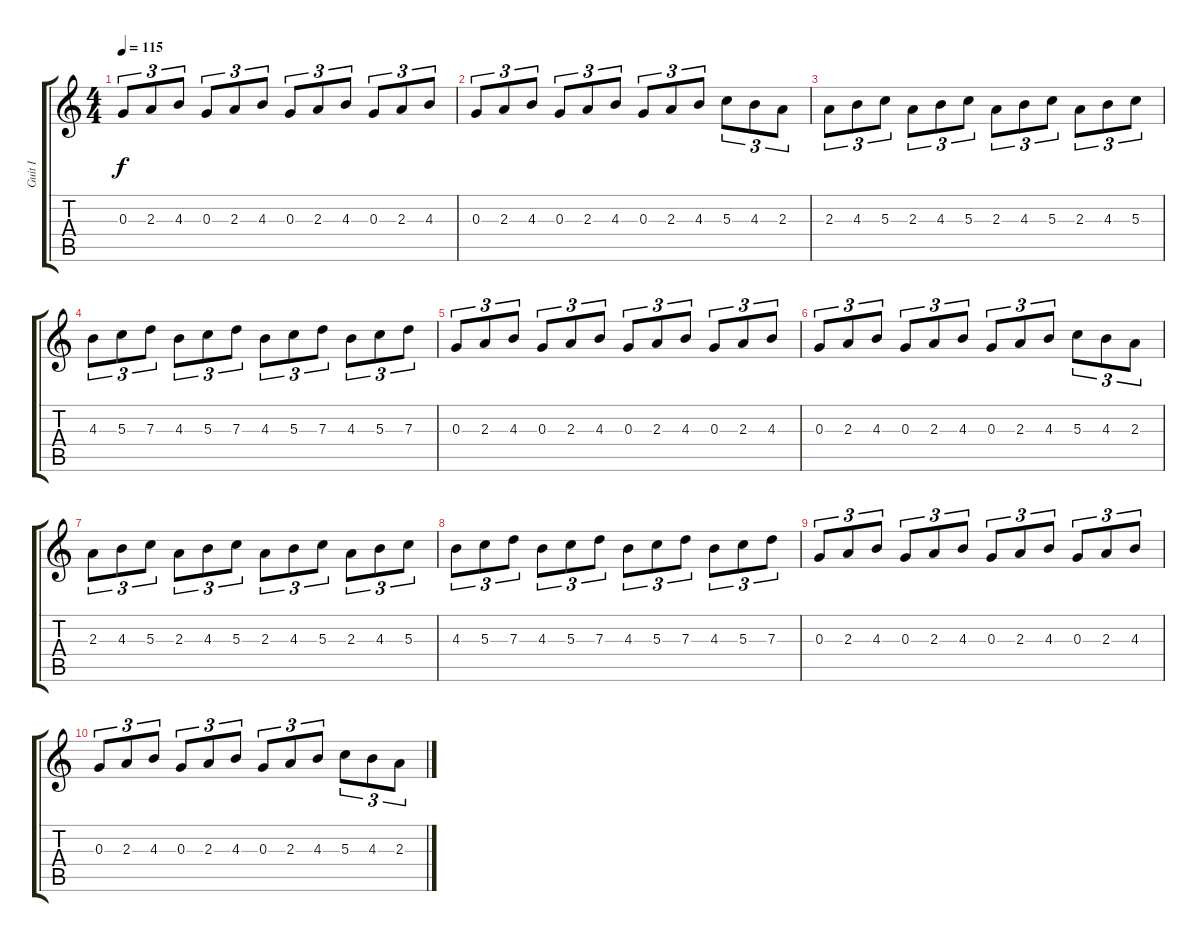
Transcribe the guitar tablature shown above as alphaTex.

\track ("Guit I" "Guit I") {instrument distortionguitar}
\staff {score tabs}
\tuning (E4 B3 G3 D3 A2 E2) {hide}
\ts (4 4)
\tempo 115
\clef g2
\ks c
0.3.8{tu (3 2) dy f} 2.3.8{tu (3 2)} 4.3.8{tu (3 2)} 0.3.8{tu (3 2)} 2.3.8{tu (3 2)} 4.3.8{tu (3 2)} 0.3.8{tu (3 2)} 2.3.8{tu (3 2)} 4.3.8{tu (3 2)} 0.3.8{tu (3 2)} 2.3.8{tu (3 2)} 4.3.8{tu (3 2)} |
0.3.8{tu (3 2)} 2.3.8{tu (3 2)} 4.3.8{tu (3 2)} 0.3.8{tu (3 2)} 2.3.8{tu (3 2)} 4.3.8{tu (3 2)} 0.3.8{tu (3 2)} 2.3.8{tu (3 2)} 4.3.8{tu (3 2)} 5.3.8{tu (3 2)} 4.3.8{tu (3 2)} 2.3.8{tu (3 2)} |
2.3.8{tu (3 2) volume 11} 4.3.8{tu (3 2)} 5.3.8{tu (3 2)} 2.3.8{tu (3 2)} 4.3.8{tu (3 2)} 5.3.8{tu (3 2)} 2.3.8{tu (3 2)} 4.3.8{tu (3 2)} 5.3.8{tu (3 2)} 2.3.8{tu (3 2)} 4.3.8{tu (3 2)} 5.3.8{tu (3 2)} |
4.3.8{tu (3 2)} 5.3.8{tu (3 2)} 7.3.8{tu (3 2)} 4.3.8{tu (3 2)} 5.3.8{tu (3 2)} 7.3.8{tu (3 2)} 4.3.8{tu (3 2)} 5.3.8{tu (3 2)} 7.3.8{tu (3 2)} 4.3.8{tu (3 2)} 5.3.8{tu (3 2)} 7.3.8{tu (3 2)} |
0.3.8{tu (3 2) volume 9} 2.3.8{tu (3 2)} 4.3.8{tu (3 2)} 0.3.8{tu (3 2)} 2.3.8{tu (3 2)} 4.3.8{tu (3 2)} 0.3.8{tu (3 2)} 2.3.8{tu (3 2)} 4.3.8{tu (3 2)} 0.3.8{tu (3 2)} 2.3.8{tu (3 2)} 4.3.8{tu (3 2)} |
0.3.8{tu (3 2)} 2.3.8{tu (3 2)} 4.3.8{tu (3 2)} 0.3.8{tu (3 2)} 2.3.8{tu (3 2)} 4.3.8{tu (3 2)} 0.3.8{tu (3 2)} 2.3.8{tu (3 2)} 4.3.8{tu (3 2)} 5.3.8{tu (3 2)} 4.3.8{tu (3 2)} 2.3.8{tu (3 2)} |
2.3.8{tu (3 2) volume 5} 4.3.8{tu (3 2)} 5.3.8{tu (3 2)} 2.3.8{tu (3 2)} 4.3.8{tu (3 2)} 5.3.8{tu (3 2)} 2.3.8{tu (3 2)} 4.3.8{tu (3 2)} 5.3.8{tu (3 2)} 2.3.8{tu (3 2)} 4.3.8{tu (3 2)} 5.3.8{tu (3 2)} |
4.3.8{tu (3 2)} 5.3.8{tu (3 2)} 7.3.8{tu (3 2)} 4.3.8{tu (3 2)} 5.3.8{tu (3 2)} 7.3.8{tu (3 2)} 4.3.8{tu (3 2)} 5.3.8{tu (3 2)} 7.3.8{tu (3 2)} 4.3.8{tu (3 2)} 5.3.8{tu (3 2)} 7.3.8{tu (3 2)} |
0.3.8{tu (3 2) volume 0} 2.3.8{tu (3 2)} 4.3.8{tu (3 2)} 0.3.8{tu (3 2)} 2.3.8{tu (3 2)} 4.3.8{tu (3 2)} 0.3.8{tu (3 2)} 2.3.8{tu (3 2)} 4.3.8{tu (3 2)} 0.3.8{tu (3 2)} 2.3.8{tu (3 2)} 4.3.8{tu (3 2)} |
0.3.8{tu (3 2)} 2.3.8{tu (3 2)} 4.3.8{tu (3 2)} 0.3.8{tu (3 2)} 2.3.8{tu (3 2)} 4.3.8{tu (3 2)} 0.3.8{tu (3 2)} 2.3.8{tu (3 2)} 4.3.8{tu (3 2)} 5.3.8{tu (3 2)} 4.3.8{tu (3 2)} 2.3.8{tu (3 2)}
